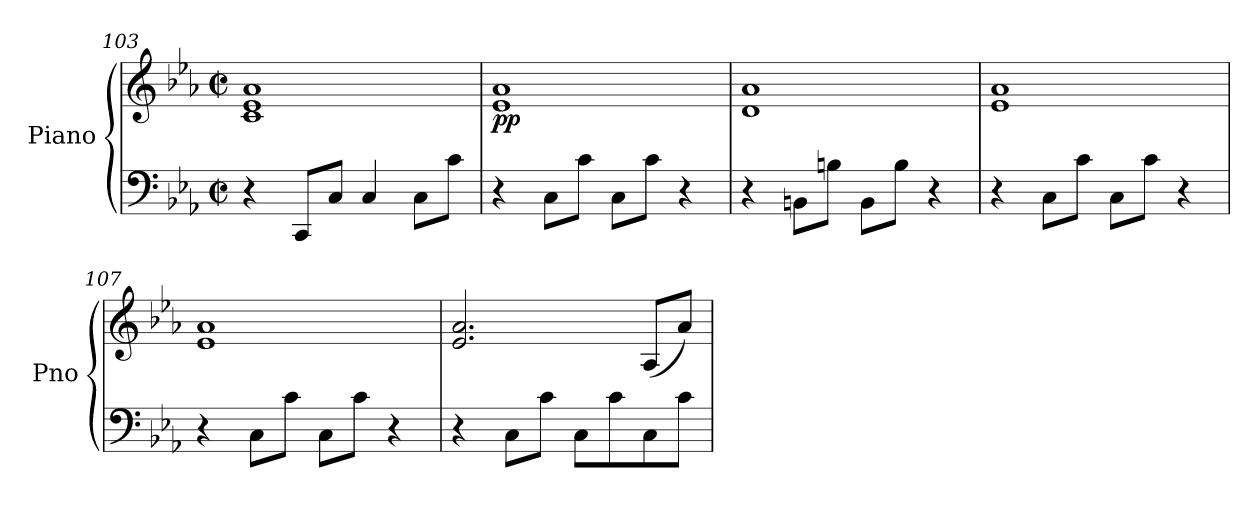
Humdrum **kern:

**kern	**kern	**dynam
*part1	*part1	*part1
*staff2	*staff1	*staff1/2
*I"Piano	*	*
*I'Pno	*	*
*clefF4	*clefG2	*
*k[b-e-a-]	*k[b-e-a-]	*
*M4/4	*M4/4	*
*met(c|)	*met(c|)	*
=103	=103	=103
4r	1c 1e- 1a-	.
8CC/L	.	.
8C/J	.	.
4C/	.	.
8C\L	.	.
8c\J	.	.
=104	=104	=104
!	!	!LO:DY:b
4r	1e- 1a-	pp
8C\L	.	.
8c\J	.	.
8C\L	.	.
8c\J	.	.
4r	.	.
=105	=105	=105
4r	1d 1a-	.
8BBn\L	.	.
8Bn\J	.	.
8BB\L	.	.
8B\J	.	.
4r	.	.
=106	=106	=106
4r	1e- 1a-	.
8C\L	.	.
8c\J	.	.
8C\L	.	.
8c\J	.	.
4r	.	.
!!LO:LB:g=z
=107	=107	=107
4r	1e- 1a-	.
8C\L	.	.
8c\J	.	.
8C\L	.	.
8c\J	.	.
4r	.	.
=108	=108	=108
!	!	!LO:DY:b
4r	2.e-/ 2.a-/	other-dynamics
8C\L	.	.
8c\J	.	.
8C\L	.	.
8c\	.	.
8C\	(8A-/L	.
8c\J	8a-/J)	.
=	=	=
*-	*-	*-
